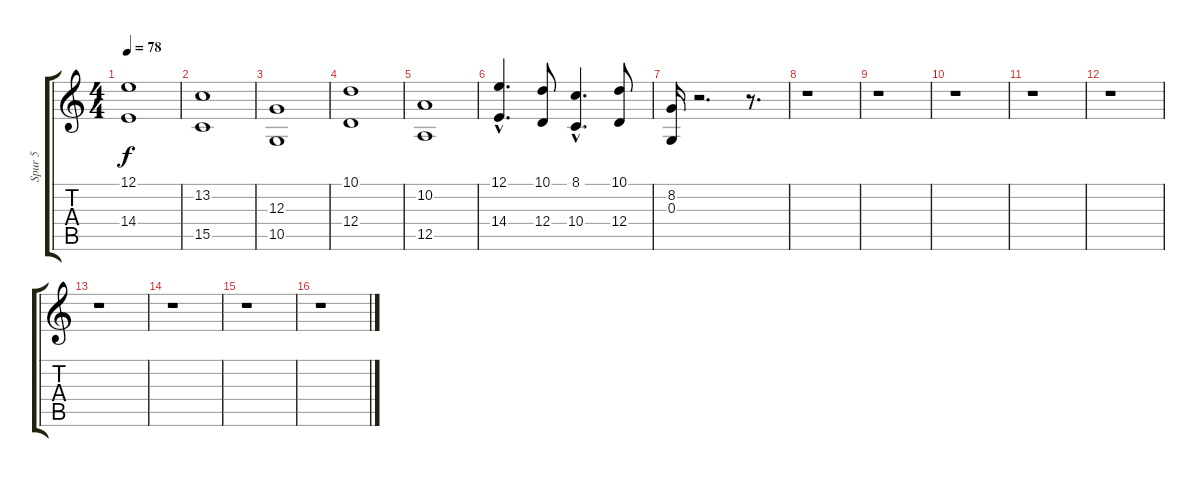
\track ("Spur 5" "Spur 5") {instrument stringensemble1}
\staff {score tabs}
\tuning (E4 B3 G3 D3 A2 E2) {hide}
\ts (4 4)
\tempo 78
\clef g2
\ks c
(12.1 14.4).1{dy f} |
(13.2 15.5).1 |
(12.3 10.5).1 |
(10.1 12.4).1 |
(10.2 12.5).1 |
(12.1{hac} 14.4{hac}).4{d} (10.1 12.4).8 (8.1{hac} 10.4{hac}).4{d} (10.1 12.4).8 |
(8.2 0.3).16 r.2{d} r.8{d} |
r.1 |
r.1 |
r.1 |
r.1 |
r.1 |
r.1 |
r.1 |
r.1 |
r.1
